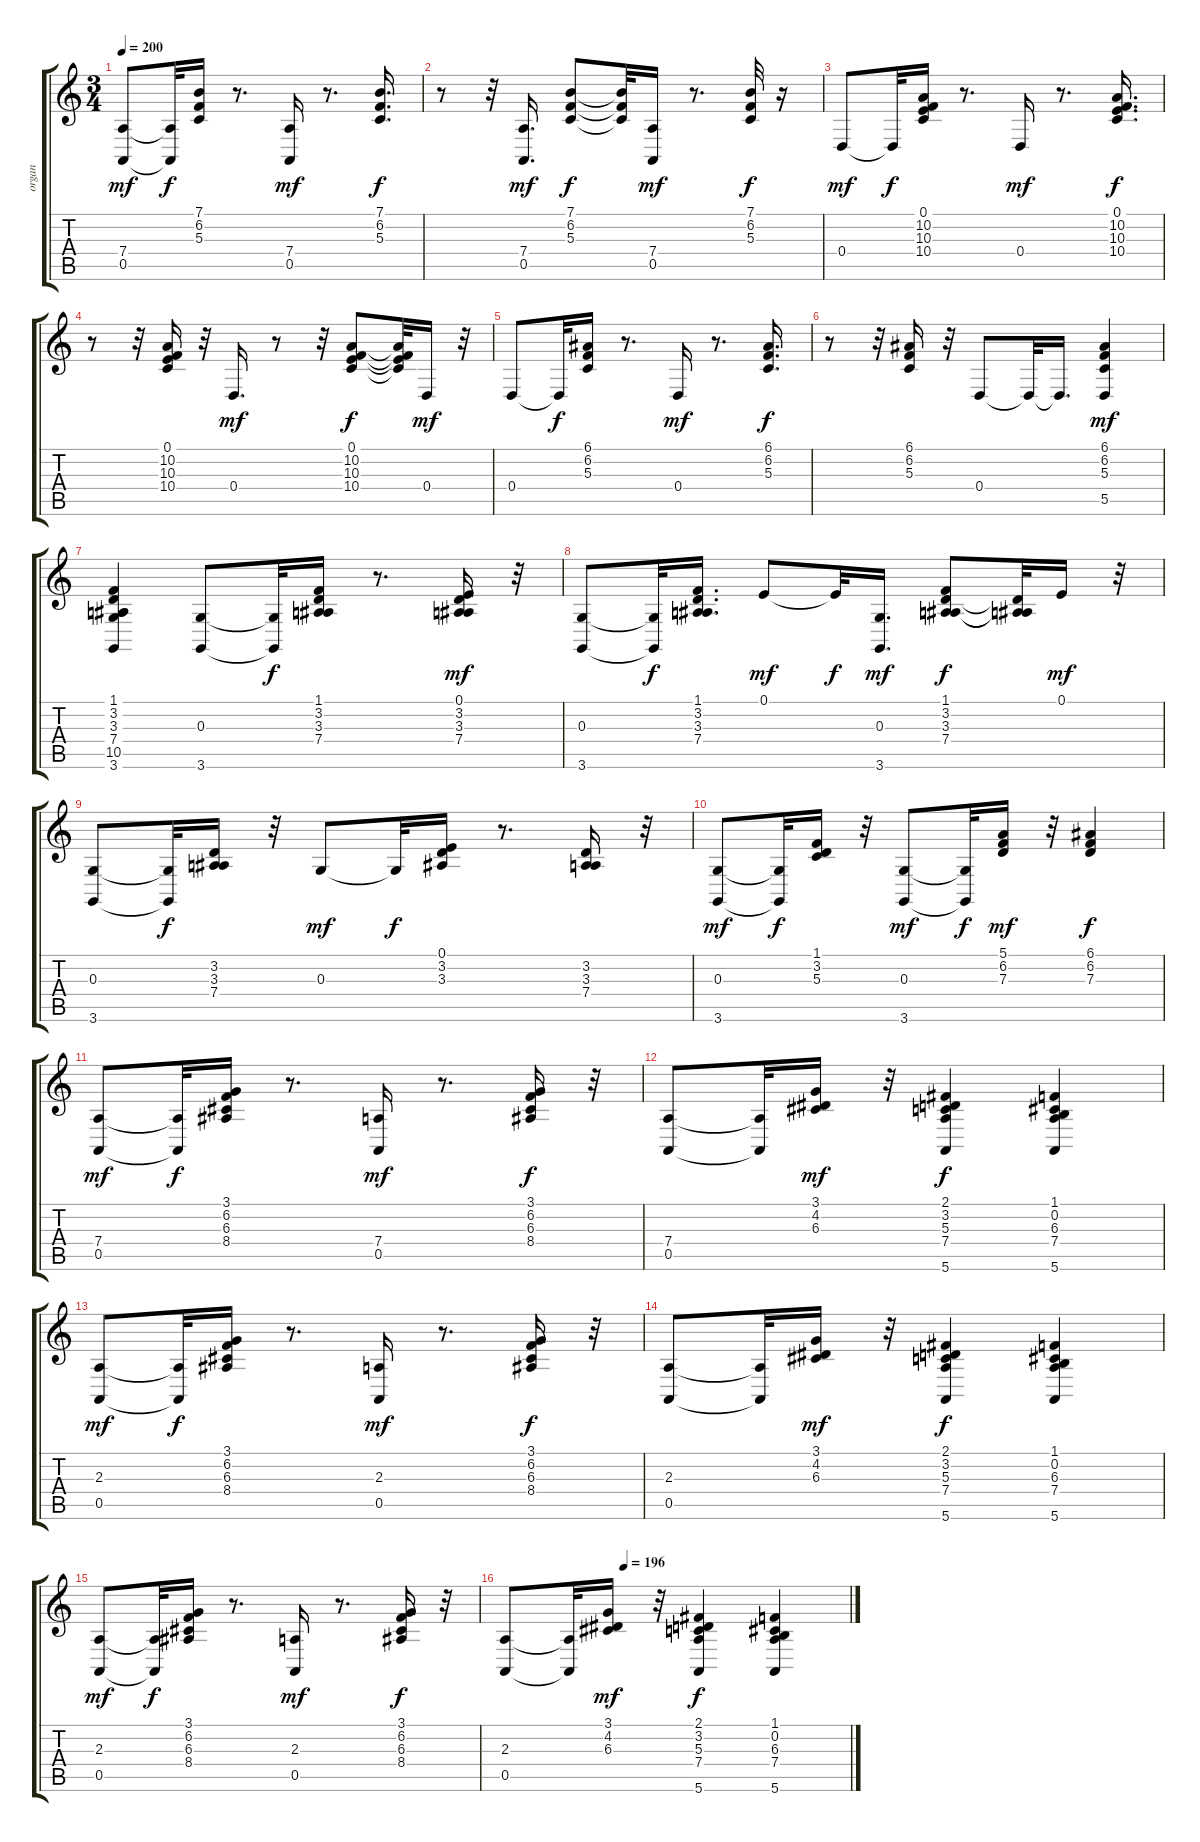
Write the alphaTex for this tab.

\track ("organ" "organ") {instrument rockorgan}
\staff {score tabs}
\tuning (E4 B3 G3 D3 A2 E2) {hide}
\ts (3 4)
\tempo 200
\clef g2
\ks c
(7.4 0.5).8{dy mf} (7.4{t} 0.5{t}).32{dy f} (7.1 6.2 5.3).16 r.8{d} (7.4 0.5).16{dy mf} r.8{d} (7.1 6.2 5.3).16{d dy f} |
r.8 r.32 (7.4 0.5).16{d dy mf} (7.1 6.2 5.3).8{dy f} (7.1{t} 6.2{t} 5.3{t}).32 (7.4 0.5).16{dy mf} r.8{d} (7.1 6.2 5.3).32{dy f} r.16 |
0.4.8{dy mf} 0.4{t}.32{dy f} (0.1 10.2 10.3 10.4).16 r.8{d} 0.4.16{dy mf} r.8{d} (0.1 10.2 10.3 10.4).16{d dy f} |
r.8 r.32 (0.1 10.2 10.3 10.4).16 r.32 0.4.16{d dy mf} r.8 r.32 (0.1 10.2 10.3 10.4).8{dy f} (0.1{t} 10.2{t} 10.3{t} 10.4{t}).32 0.4.16{dy mf} r.32 |
0.4.8 0.4{t}.32{dy f} (6.1 6.2 5.3).16 r.8{d} 0.4.16{dy mf} r.8{d} (6.1 6.2 5.3).16{d dy f} |
r.8 r.32 (6.1 6.2 5.3).16 r.32 0.4.8 0.4{t}.32 0.4{t}.16{d} (6.1 6.2 5.3 5.5).4{dy mf} |
(1.1 3.2 3.3 7.4 10.5 3.6).4 (0.3 3.6).8 (0.3{t} 3.6{t}).32{dy f} (1.1 3.2 3.3 7.4).16 r.8{d} (0.1 3.2 3.3 7.4).16{dy mf} r.32 |
(0.3 3.6).8 (0.3{t} 3.6{t}).32{dy f} (1.1 3.2 3.3 7.4).16{d} 0.1.8{dy mf} 0.1{t}.32{dy f} (0.3 3.6).16{d dy mf} (1.1 3.2 3.3 7.4).8{dy f} (3.2{t} 3.3{t} 7.4{t}).32 0.1.16{dy mf} r.32 |
(0.3 3.6).8 (0.3{t} 3.6{t}).32{dy f} (3.2 3.3 7.4).16 r.32 0.3.8{dy mf} 0.3{t}.32{dy f} (0.1 3.2 3.3).16 r.8{d} (3.2 3.3 7.4).16 r.32 |
(0.3 3.6).8{dy mf} (0.3{t} 3.6{t}).32{dy f} (1.1 3.2 5.3).16 r.32 (0.3 3.6).8{dy mf} (0.3{t} 3.6{t}).32{dy f} (5.1 6.2 7.3).16{dy mf} r.32 (6.1 6.2 7.3).4{dy f} |
(7.4 0.5).8{dy mf} (7.4{t} 0.5{t}).32{dy f} (3.1 6.2 6.3 8.4).16 r.8{d} (7.4 0.5).16{dy mf} r.8{d} (3.1 6.2 6.3 8.4).16{dy f} r.32 |
(7.4 0.5).8 (7.4{t} 0.5{t}).32 (3.1 4.2 6.3).16{dy mf} r.32 (2.1 3.2 5.3 7.4 5.6).4{dy f} (1.1 0.2 6.3 7.4 5.6).4 |
(2.3 0.5).8{dy mf} (2.3{t} 0.5{t}).32{dy f} (3.1 6.2 6.3 8.4).16 r.8{d} (2.3 0.5).16{dy mf} r.8{d} (3.1 6.2 6.3 8.4).16{dy f} r.32 |
(2.3 0.5).8 (2.3{t} 0.5{t}).32 (3.1 4.2 6.3).16{dy mf} r.32 (2.1 3.2 5.3 7.4 5.6).4{dy f} (1.1 0.2 6.3 7.4 5.6).4 |
(2.3 0.5).8{dy mf} (2.3{t} 0.5{t}).32{dy f} (3.1 6.2 6.3 8.4).16 r.8{d} (2.3 0.5).16{dy mf} r.8{d} (3.1 6.2 6.3 8.4).16{dy f} r.32 |
\tempo (196 0.3472222222222222)
(2.3 0.5).8 (2.3{t} 0.5{t}).32 (3.1 4.2 6.3).16{dy mf} r.32 (2.1 3.2 5.3 7.4 5.6).4{dy f} (1.1 0.2 6.3 7.4 5.6).4
